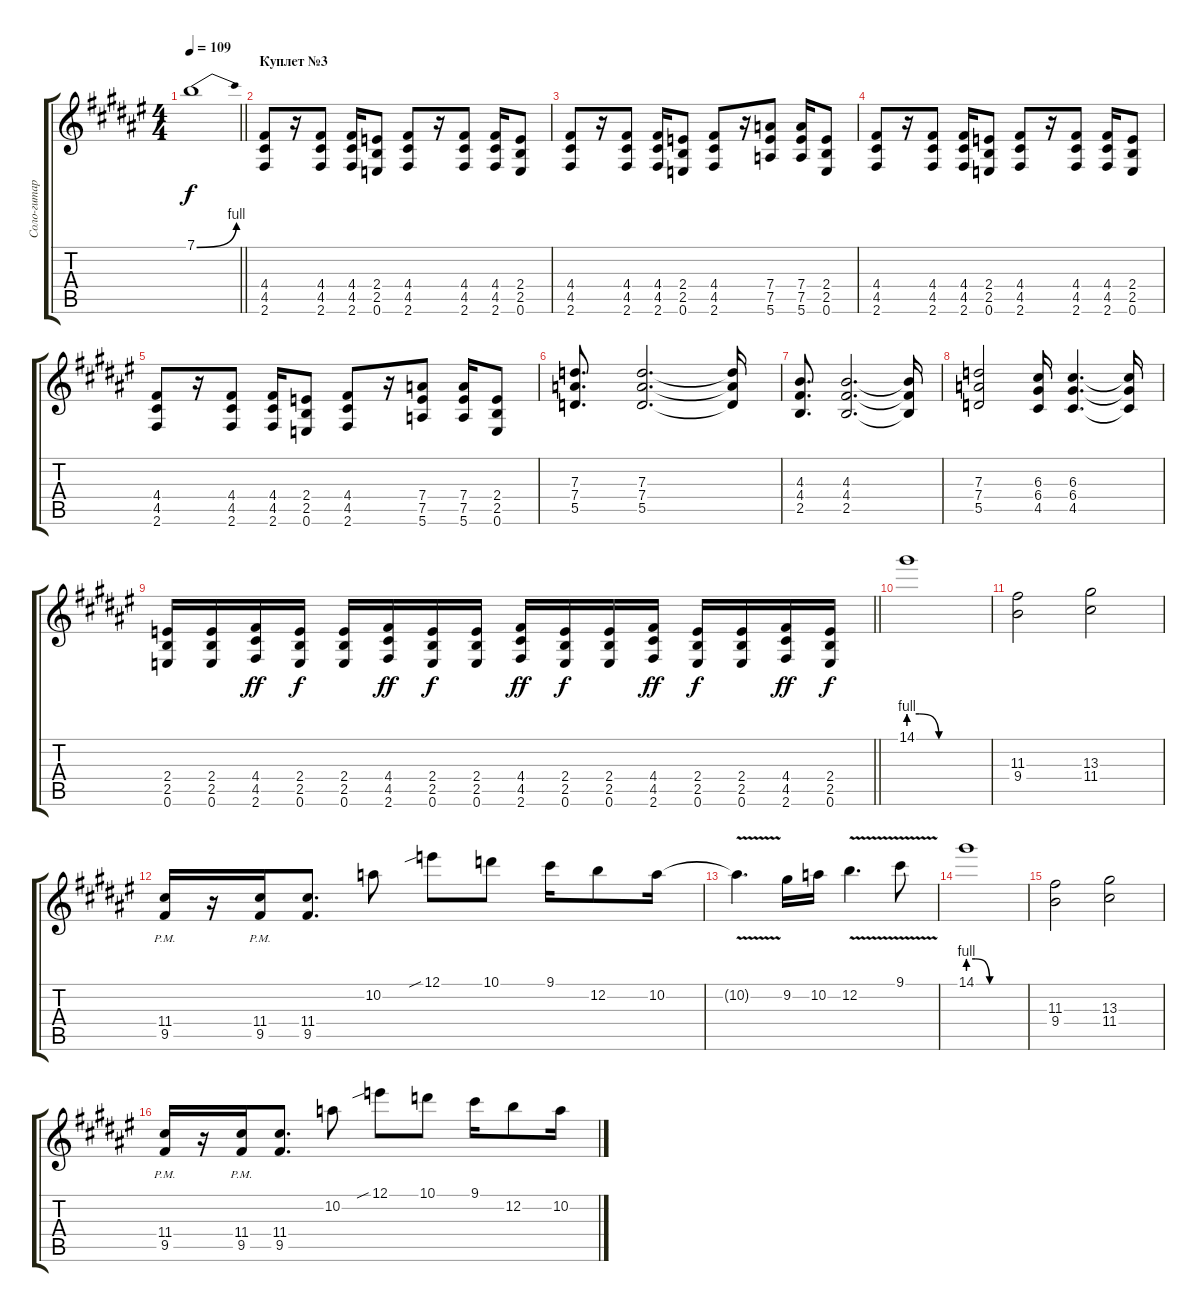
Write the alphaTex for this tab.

\track ("Соло-гитара П.С.Н." "Соло-гитар") {instrument distortionguitar}
\staff {score tabs}
\tuning (E4 B3 G3 D3 A2 E2) {hide}
\ts (4 4)
\tempo 109
\clef g2
\barLineRight lightlight
\ks f#
7.1{be (bend 0 0 60 4) t}.1{dy f} |
\section ("" "Куплет №3")
(4.4 4.5 2.6).8 r.16 (4.4 4.5 2.6).8 (4.4 4.5 2.6).16 (2.4 2.5 0.6).8 (4.4 4.5 2.6).8 r.16 (4.4 4.5 2.6).8 (4.4 4.5 2.6).16 (2.4 2.5 0.6).8 |
(4.4 4.5 2.6).8 r.16 (4.4 4.5 2.6).8 (4.4 4.5 2.6).16 (2.4 2.5 0.6).8 (4.4 4.5 2.6).8 r.16 (7.4 7.5 5.6).8 (7.4 7.5 5.6).16 (2.4 2.5 0.6).8 |
(4.4 4.5 2.6).8 r.16 (4.4 4.5 2.6).8 (4.4 4.5 2.6).16 (2.4 2.5 0.6).8 (4.4 4.5 2.6).8 r.16 (4.4 4.5 2.6).8 (4.4 4.5 2.6).16 (2.4 2.5 0.6).8 |
(4.4 4.5 2.6).8 r.16 (4.4 4.5 2.6).8 (4.4 4.5 2.6).16 (2.4 2.5 0.6).8 (4.4 4.5 2.6).8 r.16 (7.4 7.5 5.6).8 (7.4 7.5 5.6).16 (2.4 2.5 0.6).8 |
(7.3 7.4 5.5).8{d} (7.3 7.4 5.5).2{d} (7.3{t} 7.4{t} 5.5{t}).16 |
(4.3 4.4 2.5).8{d} (4.3 4.4 2.5).2{d} (4.3{t} 4.4{t} 2.5{t}).16 |
(7.3 7.4 5.5).2 (6.3 6.4 4.5).16 (6.3 6.4 4.5).4{d} (6.3{t} 6.4{t} 4.5{t}).16 |
\barLineRight lightlight
(2.4 2.5 0.6).16 (2.4 2.5 0.6).16 (4.4 4.5 2.6).16{dy ff} (2.4 2.5 0.6).16{dy f} (2.4 2.5 0.6).16 (4.4 4.5 2.6).16{dy ff} (2.4 2.5 0.6).16{dy f} (2.4 2.5 0.6).16 (4.4 4.5 2.6).16{dy ff} (2.4 2.5 0.6).16{dy f} (2.4 2.5 0.6).16 (4.4 4.5 2.6).16{dy ff} (2.4 2.5 0.6).16{dy f} (2.4 2.5 0.6).16 (4.4 4.5 2.6).16{dy ff} (2.4 2.5 0.6).16{dy f} |
14.1{be (custom 0 4 8 4 23 0 60 0)}.1 |
(11.3 9.4).2 (13.3 11.4).2 |
(11.4 9.5{pm}).16 r.16 (11.4 9.5{pm}).16 (11.4 9.5).8{d} 10.2.8 12.1{sib}.8 10.1.8 9.1.16 12.2.8 10.2.16 |
10.2{v t}.4{d} 9.2.16 10.2.16 12.2{v}.4{d} 9.1{v}.8 |
14.1{be (custom 0 4 8 4 23 0 60 0)}.1 |
(11.3 9.4).2 (13.3 11.4).2 |
(11.4 9.5{pm}).16 r.16 (11.4 9.5{pm}).16 (11.4 9.5).8{d} 10.2.8 12.1{sib}.8 10.1.8 9.1.16 12.2.8 10.2.16
